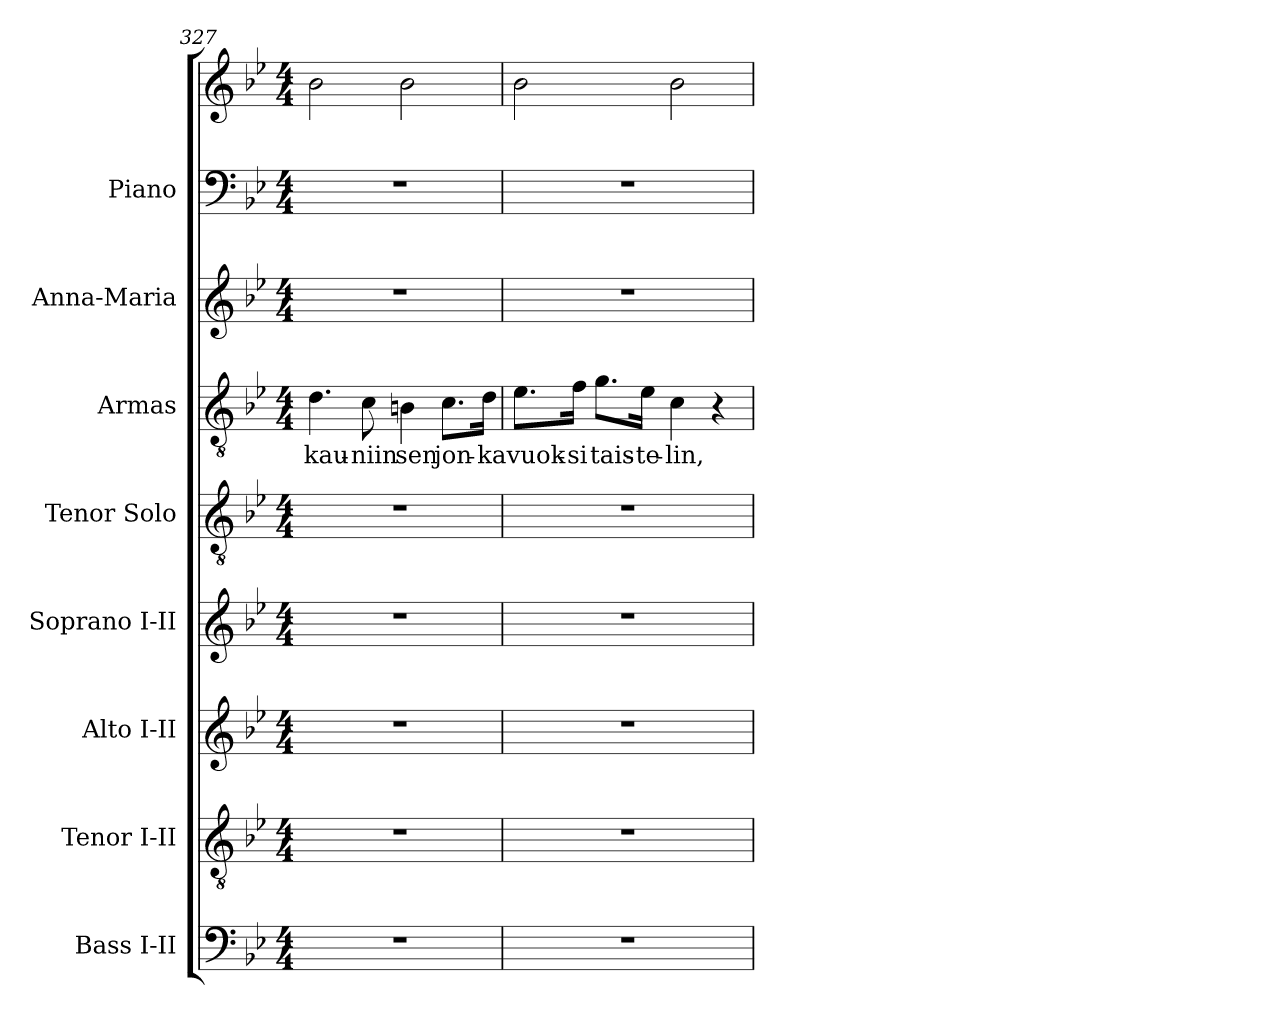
**kern	**kern	**kern	**kern	**kern	**kern	**text	**kern	**kern	**kern
*part8	*part7	*part6	*part5	*part4	*part3	*part3	*part2	*part1	*part1
*staff9	*staff8	*staff7	*staff6	*staff5	*staff4	*staff4	*staff3	*staff2	*staff1
*I"Bass I-II	*I"Tenor I-II	*I"Alto I-II	*I"Soprano I-II	*I"Tenor Solo	*I"Armas	*	*I"Anna-Maria	*I"Piano	*
*I'B.	*I'T.	*I'A.	*I'S.	*I'T. Solo	*I'Armas	*	*I'A-M	*I'Pno.	*
*clefF4	*clefGv2	*clefG2	*clefG2	*clefGv2	*clefGv2	*	*clefG2	*clefF4	*clefG2
*	*ITrd7c12	*	*	*ITrd7c12	*ITrd7c12	*	*	*	*
*k[b-e-]	*k[b-e-]	*k[b-e-]	*k[b-e-]	*k[b-e-]	*k[b-e-]	*	*k[b-e-]	*k[b-e-]	*k[b-e-]
*B-:	*B-:	*B-:	*B-:	*B-:	*B-:	*	*B-:	*B-:	*B-:
*M4/4	*M4/4	*M4/4	*M4/4	*M4/4	*M4/4	*	*M4/4	*M4/4	*M4/4
=327	=327	=327	=327	=327	=327	=327	=327	=327	=327
!	!	!	!	!	!	!LO:LY:b:color=#000000	!	!	!
1r	1r	1r	1r	1r	4.Di\	kau-	1r	1r	2b-i\
!	!	!	!	!	!	!LO:LY:b:color=#000000	!	!	!
.	.	.	.	.	8Ci\	-niin	.	.	.
!	!	!	!	!	!	!LO:LY:b:color=#000000	!	!	!
.	.	.	.	.	4BBni\	sen	.	.	2b-i\
!	!	!	!	!	!	!LO:LY:b:color=#000000	!	!	!
.	.	.	.	.	8.Ci\L	jon-	.	.	.
!	!	!	!	!	!	!LO:LY:b:color=#000000	!	!	!
.	.	.	.	.	16Di\Jk	-ka	.	.	.
!!LO:PB:g=z
=328	=328	=328	=328	=328	=328	=328	=328	=328	=328
!	!	!	!	!	!	!LO:LY:b:color=#000000	!	!	!
1r	1r	1r	1r	1r	8.E-i\L	vuok-	1r	1r	2b-i\
!	!	!	!	!	!	!LO:LY:b:color=#000000	!	!	!
.	.	.	.	.	16Fi\Jk	-si	.	.	.
!	!	!	!	!	!	!LO:LY:b:color=#000000	!	!	!
.	.	.	.	.	8.Gi\L	tais-	.	.	.
!	!	!	!	!	!	!LO:LY:b:color=#000000	!	!	!
.	.	.	.	.	16E-i\Jk	-te-	.	.	.
!	!	!	!	!	!	!LO:LY:b:color=#000000	!	!	!
.	.	.	.	.	4Ci\	-lin,	.	.	2b-i\
.	.	.	.	.	4r	.	.	.	.
=	=	=	=	=	=	=	=	=	=
*-	*-	*-	*-	*-	*-	*-	*-	*-	*-
